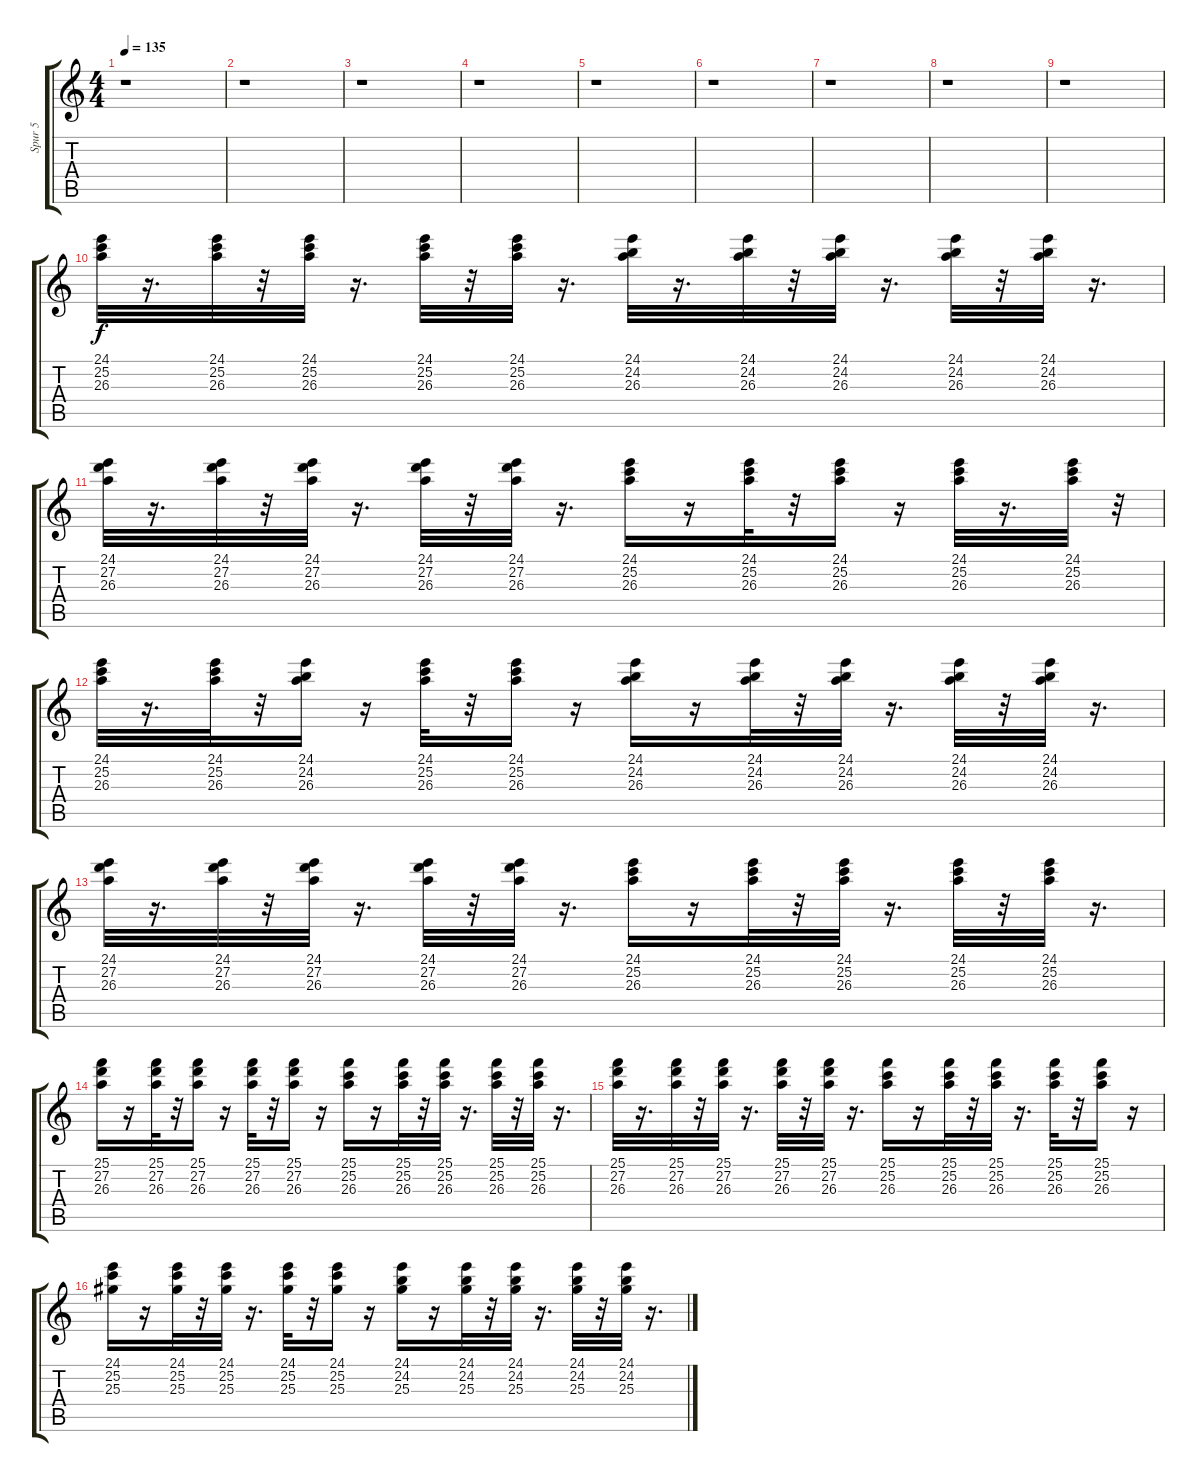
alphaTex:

\track ("Spur 5" "Spur 5") {instrument drawbarorgan}
\staff {score tabs}
\tuning (E4 B3 G3 D3 A2 E2) {hide}
\ts (4 4)
\tempo 135
\clef g2
\ks c
r.1{dy f} |
r.1 |
r.1 |
r.1 |
r.1 |
r.1 |
r.1 |
r.1 |
r.1 |
(24.1 25.2 26.3).32 r.16{d} (24.1 25.2 26.3).32 r.32 (24.1 25.2 26.3).32 r.16{d} (24.1 25.2 26.3).32 r.32 (24.1 25.2 26.3).32 r.16{d} (24.1 24.2 26.3).32 r.16{d} (24.1 24.2 26.3).32 r.32 (24.1 24.2 26.3).32 r.16{d} (24.1 24.2 26.3).32 r.32 (24.1 24.2 26.3).32 r.16{d} |
(24.1 27.2 26.3).32 r.16{d} (24.1 27.2 26.3).32 r.32 (24.1 27.2 26.3).32 r.16{d} (24.1 27.2 26.3).32 r.32 (24.1 27.2 26.3).32 r.16{d} (24.1 25.2 26.3).16 r.16 (24.1 25.2 26.3).32 r.32 (24.1 25.2 26.3).16 r.16 (24.1 25.2 26.3).32 r.16{d} (24.1 25.2 26.3).32 r.32 |
(24.1 25.2 26.3).32 r.16{d} (24.1 25.2 26.3).32 r.32 (24.1 24.2 26.3).16 r.16 (24.1 25.2 26.3).32 r.32 (24.1 25.2 26.3).16 r.16 (24.1 24.2 26.3).16 r.16 (24.1 24.2 26.3).32 r.32 (24.1 24.2 26.3).32 r.16{d} (24.1 24.2 26.3).32 r.32 (24.1 24.2 26.3).32 r.16{d} |
(24.1 27.2 26.3).32 r.16{d} (24.1 27.2 26.3).32 r.32 (24.1 27.2 26.3).32 r.16{d} (24.1 27.2 26.3).32 r.32 (24.1 27.2 26.3).32 r.16{d} (24.1 25.2 26.3).16 r.16 (24.1 25.2 26.3).32 r.32 (24.1 25.2 26.3).32 r.16{d} (24.1 25.2 26.3).32 r.32 (24.1 25.2 26.3).32 r.16{d} |
(25.1 27.2 26.3).16 r.16 (25.1 27.2 26.3).32 r.32 (25.1 27.2 26.3).16 r.16 (25.1 27.2 26.3).32 r.32 (25.1 27.2 26.3).16 r.16 (25.1 25.2 26.3).16 r.16 (25.1 25.2 26.3).32 r.32 (25.1 25.2 26.3).32 r.16{d} (25.1 25.2 26.3).32 r.32 (25.1 25.2 26.3).32 r.16{d} |
(25.1 27.2 26.3).32 r.16{d} (25.1 27.2 26.3).32 r.32 (25.1 27.2 26.3).32 r.16{d} (25.1 27.2 26.3).32 r.32 (25.1 27.2 26.3).32 r.16{d} (25.1 25.2 26.3).16 r.16 (25.1 25.2 26.3).32 r.32 (25.1 25.2 26.3).32 r.16{d} (25.1 25.2 26.3).32 r.32 (25.1 25.2 26.3).16 r.16 |
(24.1 25.2 25.3).16 r.16 (24.1 25.2 25.3).32 r.32 (24.1 25.2 25.3).32 r.16{d} (24.1 25.2 25.3).32 r.32 (24.1 25.2 25.3).16 r.16 (24.1 24.2 25.3).16 r.16 (24.1 24.2 25.3).32 r.32 (24.1 24.2 25.3).32 r.16{d} (24.1 24.2 25.3).32 r.32 (24.1 24.2 25.3).32 r.16{d}
